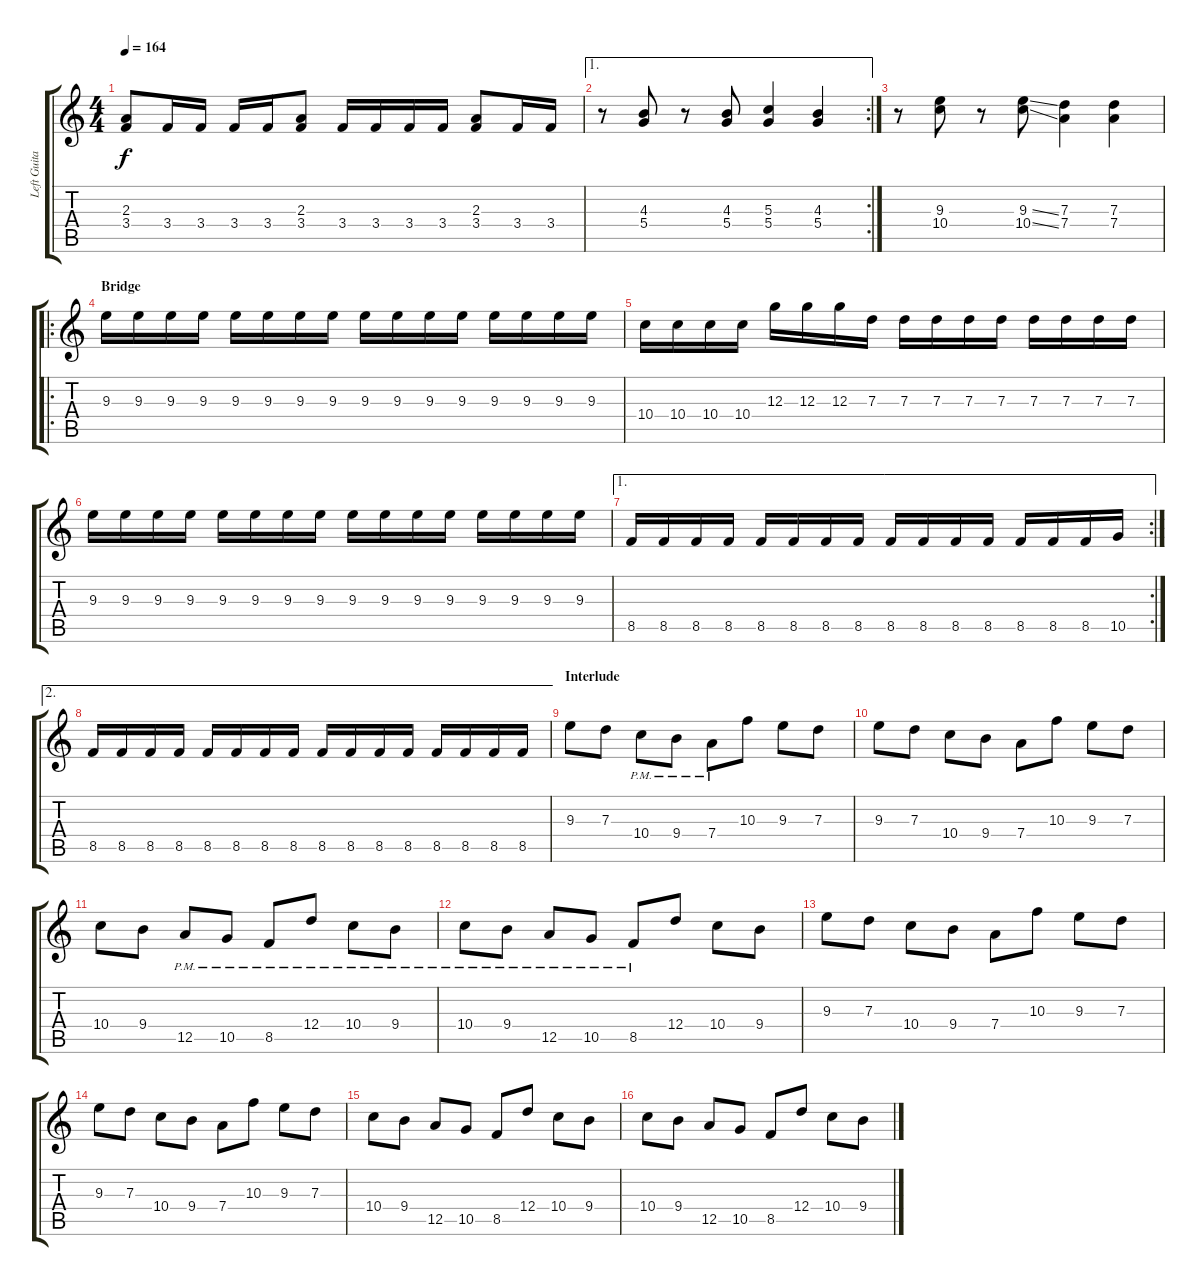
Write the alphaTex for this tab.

\track ("Left Guitar" "Left Guita") {instrument distortionguitar}
\staff {score tabs}
\tuning (E4 B3 G3 D3 A2 E2) {hide}
\ts (4 4)
\tempo 164
\clef g2
\ks c
(2.3 3.4).8{dy f} 3.4.16 3.4.16 3.4.16 3.4.16 (2.3 3.4).8 3.4.16 3.4.16 3.4.16 3.4.16 (2.3 3.4).8 3.4.16 3.4.16 |
\ae 1
\rc 2
r.8 (4.3 5.4).8 r.8 (4.3 5.4).8 (5.3 5.4).4 (4.3 5.4).4 |
r.8 (9.3 10.4).8 r.8 (9.3{ss} 10.4{ss}).8 (7.3 7.4).4 (7.3 7.4).4 |
\ro
\section ("" "Bridge")
9.3.16 9.3.16 9.3.16 9.3.16 9.3.16 9.3.16 9.3.16 9.3.16 9.3.16 9.3.16 9.3.16 9.3.16 9.3.16 9.3.16 9.3.16 9.3.16 |
10.4.16 10.4.16 10.4.16 10.4.16 12.3.16 12.3.16 12.3.16 7.3.16 7.3.16 7.3.16 7.3.16 7.3.16 7.3.16 7.3.16 7.3.16 7.3.16 |
9.3.16 9.3.16 9.3.16 9.3.16 9.3.16 9.3.16 9.3.16 9.3.16 9.3.16 9.3.16 9.3.16 9.3.16 9.3.16 9.3.16 9.3.16 9.3.16 |
\ae 1
\rc 2
8.5.16 8.5.16 8.5.16 8.5.16 8.5.16 8.5.16 8.5.16 8.5.16 8.5.16 8.5.16 8.5.16 8.5.16 8.5.16 8.5.16 8.5.16 10.5.16 |
\ae 2
8.5.16 8.5.16 8.5.16 8.5.16 8.5.16 8.5.16 8.5.16 8.5.16 8.5.16 8.5.16 8.5.16 8.5.16 8.5.16 8.5.16 8.5.16 8.5.16 |
\section ("" "Interlude")
9.3.8 7.3.8 10.4{pm}.8 9.4{pm}.8 7.4{pm}.8 10.3.8 9.3.8 7.3.8 |
9.3.8 7.3.8 10.4.8 9.4.8 7.4.8 10.3.8 9.3.8 7.3.8 |
10.4.8 9.4.8 12.5{pm}.8 10.5{pm}.8 8.5{pm}.8 12.4{pm}.8 10.4{pm}.8 9.4{pm}.8 |
10.4{pm}.8 9.4{pm}.8 12.5{pm}.8 10.5{pm}.8 8.5{pm}.8 12.4.8 10.4.8 9.4.8 |
9.3.8 7.3.8 10.4.8 9.4.8 7.4.8 10.3.8 9.3.8 7.3.8 |
9.3.8 7.3.8 10.4.8 9.4.8 7.4.8 10.3.8 9.3.8 7.3.8 |
10.4.8 9.4.8 12.5.8 10.5.8 8.5.8 12.4.8 10.4.8 9.4.8 |
10.4.8 9.4.8 12.5.8 10.5.8 8.5.8 12.4.8 10.4.8 9.4.8
